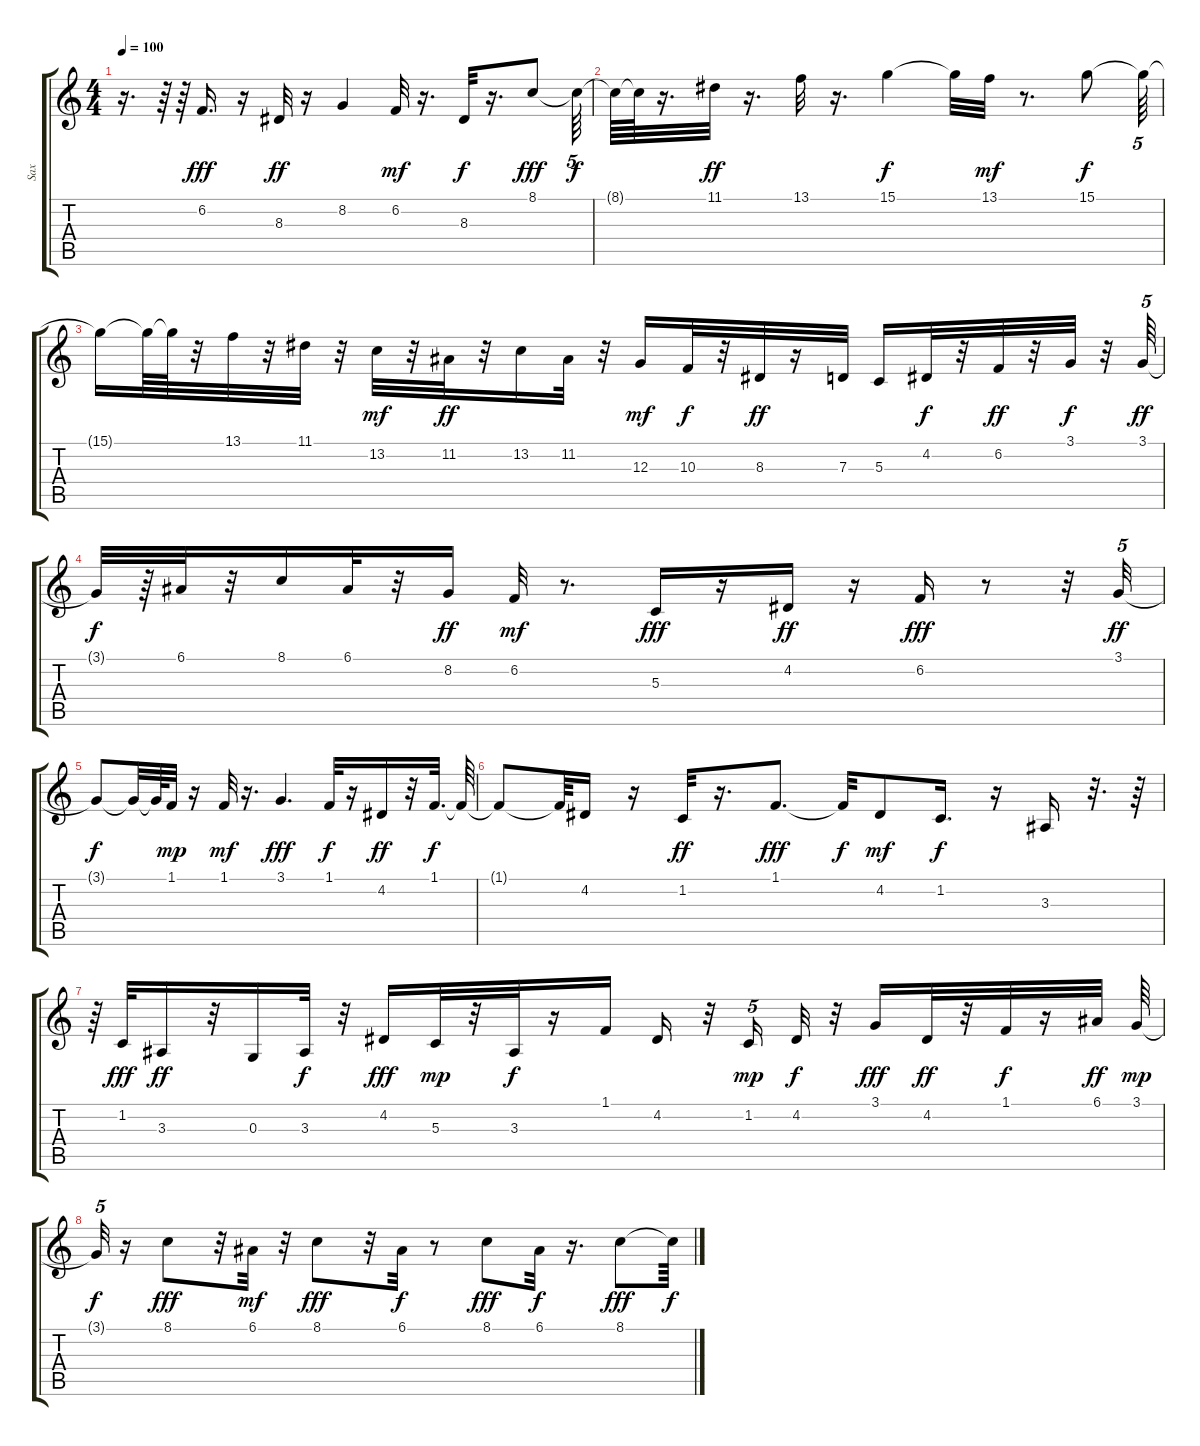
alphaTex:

\track ("Sax" "Sax") {instrument voiceoohs}
\staff {score tabs}
\tuning (E4 B3 G3 D3 A2 E2) {hide}
\ts (4 4)
\tempo 100
\clef g2
\ks c
r.16{d dy ff} r.64 r.64 6.2.16{d dy fff} r.16 8.3.32{dy ff} r.16 8.2.4 6.2.32{dy mf} r.16{d} 8.3.32{dy f} r.16{d} 8.1.8{dy fff} 8.1{t}.64{tu (5 4) dy f} |
8.1{t}.64 8.1{t}.64 r.16{d} 11.1.32{dy ff} r.16{d} 13.1.32 r.16{d} 15.1.4{dy f} 15.1{t}.32 13.1.32{dy mf} r.8{d} 15.1.8{dy f} 15.1{t}.64{tu (5 4)} |
15.1{t}.16 15.1{t}.64 15.1{t}.64 r.32 13.1.32 r.32 11.1.32 r.32 13.2.32{dy mf} r.32 11.2.32{dy ff} r.32 13.2.16 11.2.32 r.32 12.3.16{dy mf} 10.3.32{dy f} r.32 8.3.32{dy ff} r.16 7.3.32 5.3.16 4.2.32{dy f} r.32 6.2.32{dy ff} r.32 3.1.32{dy f} r.32 3.1.64{tu (5 4) dy ff} |
3.1{t}.32{dy f} r.64 6.1.32 r.32 8.1.16 6.1.32 r.32 8.2.16{dy ff} 6.2.32{dy mf} r.8{d} 5.3.16{dy fff} r.16 4.2.16{dy ff} r.16 6.2.16{dy fff} r.8 r.32 3.1.32{tu (5 4) dy ff} |
3.1{t}.8{dy f} 3.1{t}.32 3.1{t}.64 1.1.32{dy mp} r.16 1.1.32{dy mf} r.16{d} 3.1.4{d dy fff} 1.1.32{dy f} r.16 4.2.16{dy ff} r.32 1.1.32{d dy f} 1.1{t}.64 |
1.1{t}.8 1.1{t}.64 4.2.16 r.16 1.2.32{dy ff} r.16{d} 1.1.8{d dy fff} 1.1{t}.32{dy f} 4.2.8{dy mf} 1.2.16{d dy f} r.16 3.3.16 r.32{d} r.64 |
r.64 1.2.32{dy fff} 3.3.16{dy ff} r.32 0.3.16 3.3.32{dy f} r.32 4.2.16{dy fff} 5.3.32{dy mp} r.32 3.3.32{dy f} r.16 1.1.16 4.2.16 r.32 1.2.16{tu (5 4) dy mp} 4.2.32{dy f} r.32 3.1.16{dy fff} 4.2.32{dy ff} r.32 1.1.32{dy f} r.16 6.1.32{dy ff} 3.1.64{dy mp} |
3.1{t}.32{tu (5 4) dy f} r.16 8.1.8{dy fff} r.32 6.1.32{dy mf} r.32 8.1.8{dy fff} r.32 6.1.32{dy f} r.8 8.1.8{dy fff} 6.1.32{dy f} r.16{d} 8.1.8{dy fff} 8.1{t}.64{dy f}
